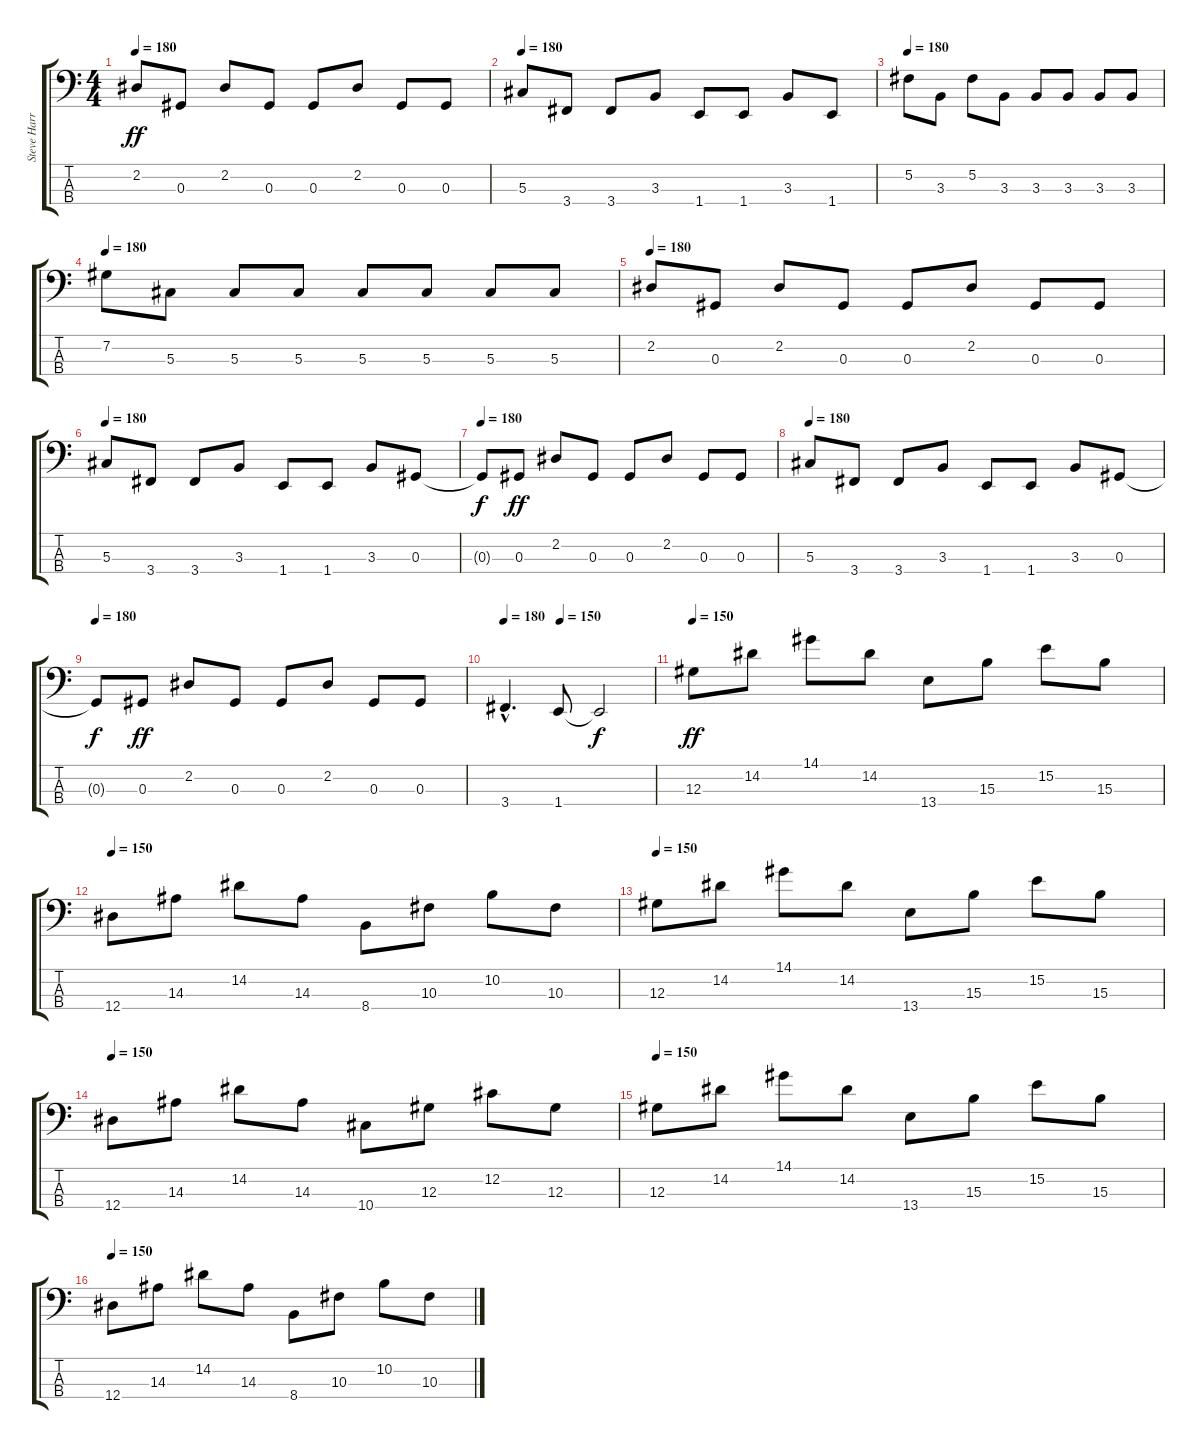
\track ("Steve Harris" "Steve Harr") {instrument electricbassfinger}
\staff {score tabs}
\tuning (Gb2 Db2 Ab1 Eb1) {hide}
\ts (4 4)
\tempo 180
\clef f4
\ks c
2.2.8{dy ff} 0.3.8 2.2.8 0.3.8 0.3.8 2.2.8 0.3.8 0.3.8 |
\tempo 180
5.3.8 3.4.8 3.4.8 3.3.8 1.4.8 1.4.8 3.3.8 1.4.8 |
\tempo 180
5.2.8 3.3.8 5.2.8 3.3.8 3.3.8 3.3.8 3.3.8 3.3.8 |
\tempo 180
7.2.8 5.3.8 5.3.8 5.3.8 5.3.8 5.3.8 5.3.8 5.3.8 |
\tempo 180
2.2.8 0.3.8 2.2.8 0.3.8 0.3.8 2.2.8 0.3.8 0.3.8 |
\tempo 180
5.3.8 3.4.8 3.4.8 3.3.8 1.4.8 1.4.8 3.3.8 0.3.8 |
\tempo 180
0.3{t}.8{dy f} 0.3.8{dy ff} 2.2.8 0.3.8 0.3.8 2.2.8 0.3.8 0.3.8 |
\tempo 180
5.3.8 3.4.8 3.4.8 3.3.8 1.4.8 1.4.8 3.3.8 0.3.8 |
\tempo 180
0.3{t}.8{dy f} 0.3.8{dy ff} 2.2.8 0.3.8 0.3.8 2.2.8 0.3.8 0.3.8 |
\tempo (150 0.375)
\tempo 180
3.4{hac}.4{d} 1.4.8 1.4{t}.2{dy f} |
\tempo 150
12.3.8{dy ff} 14.2.8 14.1.8 14.2.8 13.4.8 15.3.8 15.2.8 15.3.8 |
\tempo 150
12.4.8 14.3.8 14.2.8 14.3.8 8.4.8 10.3.8 10.2.8 10.3.8 |
\tempo 150
12.3.8 14.2.8 14.1.8 14.2.8 13.4.8 15.3.8 15.2.8 15.3.8 |
\tempo 150
12.4.8 14.3.8 14.2.8 14.3.8 10.4.8 12.3.8 12.2.8 12.3.8 |
\tempo 150
12.3.8 14.2.8 14.1.8 14.2.8 13.4.8 15.3.8 15.2.8 15.3.8 |
\tempo 150
12.4.8 14.3.8 14.2.8 14.3.8 8.4.8 10.3.8 10.2.8 10.3.8
